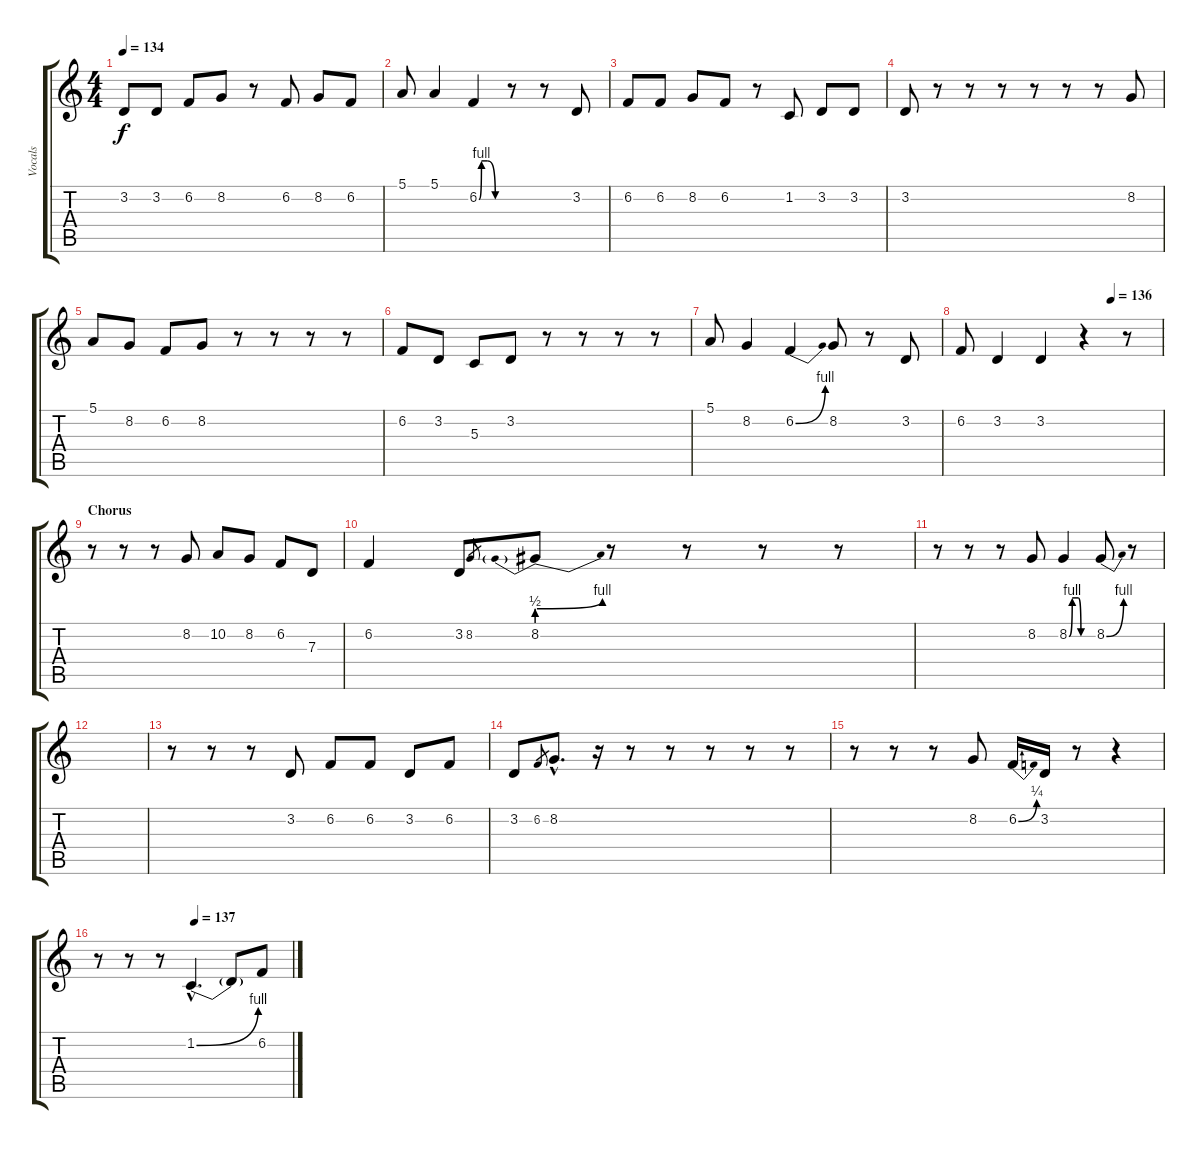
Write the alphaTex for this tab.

\track ("Vocals" "Vocals") {instrument cello}
\staff {score tabs}
\tuning (E4 B3 G3 D3 A2 E2) {hide}
\ts (4 4)
\tempo 134
\clef g2
\ks c
3.2.8{dy f} 3.2.8 6.2.8 8.2.8 r.8 6.2.8 8.2.8 6.2.8 |
5.1.8 5.1.4 6.2{be (custom 0 0 6 4 20 4 40 0 60 0)}.4 r.8 r.8 3.2.8 |
6.2.8 6.2.8 8.2.8 6.2.8 r.8 1.2.8 3.2.8 3.2.8 |
3.2.8 r.8 r.8 r.8 r.8 r.8 r.8 8.2.8 |
5.1.8 8.2.8 6.2.8 8.2.8 r.8 r.8 r.8 r.8 |
6.2.8 3.2.8 5.3.8 3.2.8 r.8 r.8 r.8 r.8 |
5.1.8 8.2.4 6.2{be (bend 0 0 60 4)}.4 8.2.8 r.8 3.2.8 |
\tempo (136 0.75)
6.2.8 3.2.4 3.2.4 r.4 r.8 |
\section ("" "Chorus")
r.8 r.8 r.8 8.2.8 10.2.8 8.2.8 6.2.8 7.3.8 |
6.2.4 3.2.8 8.2.8{gr} 8.2{be (prebendbend 0 2 60 4)}.8 r.8 r.8 r.8 r.8 |
r.8 r.8 r.8 8.2.8 8.2{be (custom 0 0 8 4 23 4 30 0 60 0)}.4 8.2{be (bend 0 0 60 4)}.8 r.8 |
|
r.8 r.8 r.8 3.2.8 6.2.8 6.2.8 3.2.8 6.2.8 |
3.2.8 6.2.8{gr} 8.2{hac}.8{d} r.16 r.8 r.8 r.8 r.8 r.8 |
r.8 r.8 r.8 8.2.8 6.2{be (bend 0 0 60 1)}.16 3.2.16 r.8 r.4 |
\tempo (137 0.5)
r.8 r.8 r.8 1.2{be (bend 0 0 60 4) hac}.4{d} 1.2{t}.8 6.2.8
